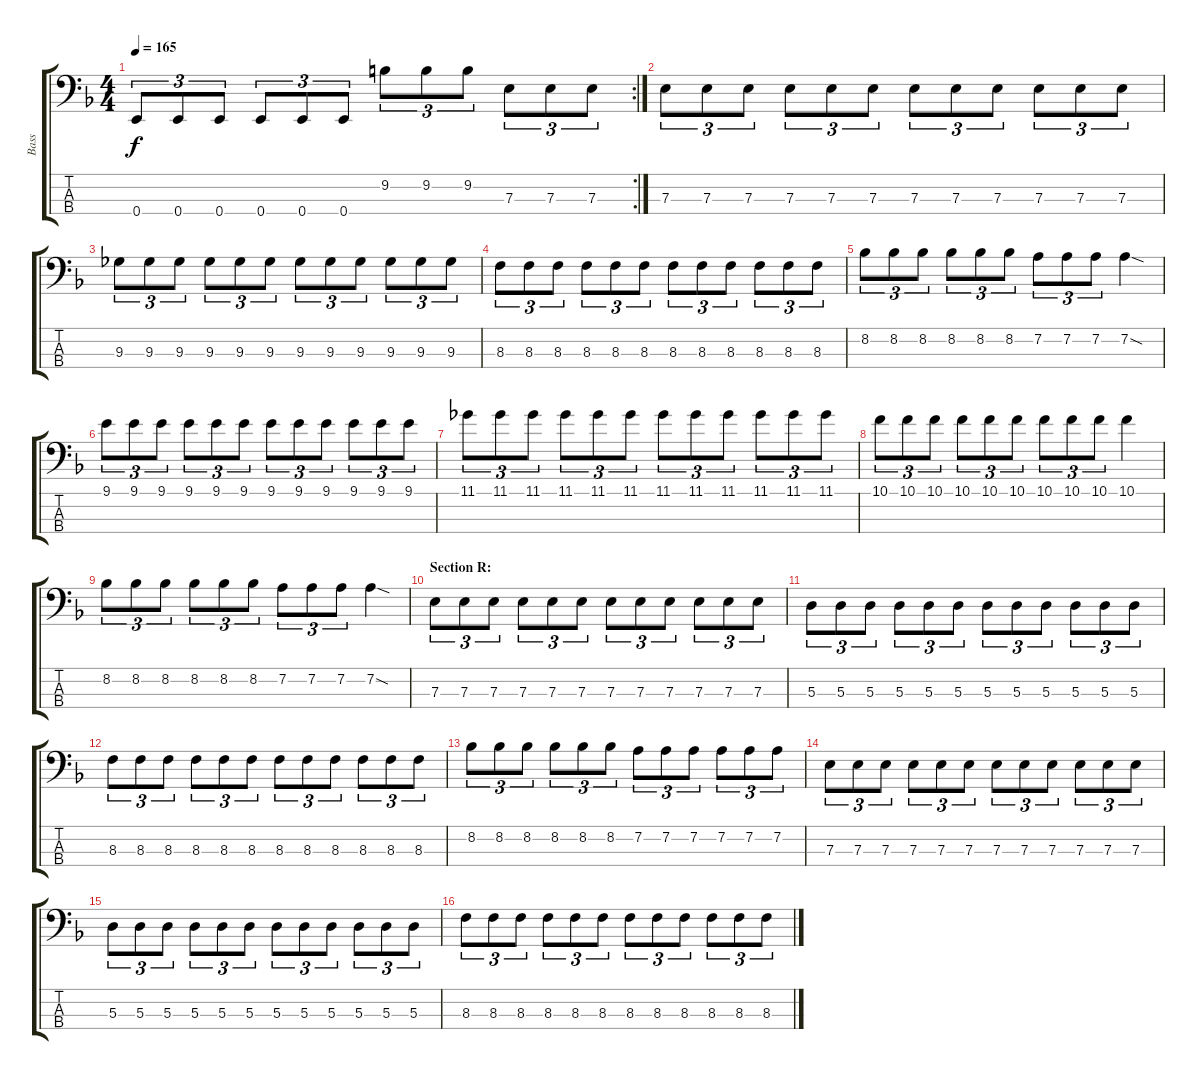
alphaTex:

\track ("Bass" "Bass") {instrument electricbassfinger}
\staff {score tabs}
\tuning (G2 D2 A1 E1) {hide}
\rc 2
\ts (4 4)
\tempo 165
\clef f4
\ks f
0.4.8{tu (3 2) dy f} 0.4.8{tu (3 2)} 0.4.8{tu (3 2)} 0.4.8{tu (3 2)} 0.4.8{tu (3 2)} 0.4.8{tu (3 2)} 9.2.8{tu (3 2)} 9.2.8{tu (3 2)} 9.2.8{tu (3 2)} 7.3.8{tu (3 2)} 7.3.8{tu (3 2)} 7.3.8{tu (3 2)} |
7.3.8{tu (3 2)} 7.3.8{tu (3 2)} 7.3.8{tu (3 2)} 7.3.8{tu (3 2)} 7.3.8{tu (3 2)} 7.3.8{tu (3 2)} 7.3.8{tu (3 2)} 7.3.8{tu (3 2)} 7.3.8{tu (3 2)} 7.3.8{tu (3 2)} 7.3.8{tu (3 2)} 7.3.8{tu (3 2)} |
9.3.8{tu (3 2)} 9.3.8{tu (3 2)} 9.3.8{tu (3 2)} 9.3.8{tu (3 2)} 9.3.8{tu (3 2)} 9.3.8{tu (3 2)} 9.3.8{tu (3 2)} 9.3.8{tu (3 2)} 9.3.8{tu (3 2)} 9.3.8{tu (3 2)} 9.3.8{tu (3 2)} 9.3.8{tu (3 2)} |
8.3.8{tu (3 2)} 8.3.8{tu (3 2)} 8.3.8{tu (3 2)} 8.3.8{tu (3 2)} 8.3.8{tu (3 2)} 8.3.8{tu (3 2)} 8.3.8{tu (3 2)} 8.3.8{tu (3 2)} 8.3.8{tu (3 2)} 8.3.8{tu (3 2)} 8.3.8{tu (3 2)} 8.3.8{tu (3 2)} |
8.2.8{tu (3 2)} 8.2.8{tu (3 2)} 8.2.8{tu (3 2)} 8.2.8{tu (3 2)} 8.2.8{tu (3 2)} 8.2.8{tu (3 2)} 7.2.8{tu (3 2)} 7.2.8{tu (3 2)} 7.2.8{tu (3 2)} 7.2{sod}.4 |
9.1.8{tu (3 2)} 9.1.8{tu (3 2)} 9.1.8{tu (3 2)} 9.1.8{tu (3 2)} 9.1.8{tu (3 2)} 9.1.8{tu (3 2)} 9.1.8{tu (3 2)} 9.1.8{tu (3 2)} 9.1.8{tu (3 2)} 9.1.8{tu (3 2)} 9.1.8{tu (3 2)} 9.1.8{tu (3 2)} |
11.1.8{tu (3 2)} 11.1.8{tu (3 2)} 11.1.8{tu (3 2)} 11.1.8{tu (3 2)} 11.1.8{tu (3 2)} 11.1.8{tu (3 2)} 11.1.8{tu (3 2)} 11.1.8{tu (3 2)} 11.1.8{tu (3 2)} 11.1.8{tu (3 2)} 11.1.8{tu (3 2)} 11.1.8{tu (3 2)} |
10.1.8{tu (3 2)} 10.1.8{tu (3 2)} 10.1.8{tu (3 2)} 10.1.8{tu (3 2)} 10.1.8{tu (3 2)} 10.1.8{tu (3 2)} 10.1.8{tu (3 2)} 10.1.8{tu (3 2)} 10.1.8{tu (3 2)} 10.1.4 |
8.2.8{tu (3 2)} 8.2.8{tu (3 2)} 8.2.8{tu (3 2)} 8.2.8{tu (3 2)} 8.2.8{tu (3 2)} 8.2.8{tu (3 2)} 7.2.8{tu (3 2)} 7.2.8{tu (3 2)} 7.2.8{tu (3 2)} 7.2{sod}.4 |
\section ("" "Section R:")
7.3.8{tu (3 2)} 7.3.8{tu (3 2)} 7.3.8{tu (3 2)} 7.3.8{tu (3 2)} 7.3.8{tu (3 2)} 7.3.8{tu (3 2)} 7.3.8{tu (3 2)} 7.3.8{tu (3 2)} 7.3.8{tu (3 2)} 7.3.8{tu (3 2)} 7.3.8{tu (3 2)} 7.3.8{tu (3 2)} |
5.3.8{tu (3 2)} 5.3.8{tu (3 2)} 5.3.8{tu (3 2)} 5.3.8{tu (3 2)} 5.3.8{tu (3 2)} 5.3.8{tu (3 2)} 5.3.8{tu (3 2)} 5.3.8{tu (3 2)} 5.3.8{tu (3 2)} 5.3.8{tu (3 2)} 5.3.8{tu (3 2)} 5.3.8{tu (3 2)} |
8.3.8{tu (3 2)} 8.3.8{tu (3 2)} 8.3.8{tu (3 2)} 8.3.8{tu (3 2)} 8.3.8{tu (3 2)} 8.3.8{tu (3 2)} 8.3.8{tu (3 2)} 8.3.8{tu (3 2)} 8.3.8{tu (3 2)} 8.3.8{tu (3 2)} 8.3.8{tu (3 2)} 8.3.8{tu (3 2)} |
8.2.8{tu (3 2)} 8.2.8{tu (3 2)} 8.2.8{tu (3 2)} 8.2.8{tu (3 2)} 8.2.8{tu (3 2)} 8.2.8{tu (3 2)} 7.2.8{tu (3 2)} 7.2.8{tu (3 2)} 7.2.8{tu (3 2)} 7.2.8{tu (3 2)} 7.2.8{tu (3 2)} 7.2.8{tu (3 2)} |
7.3.8{tu (3 2)} 7.3.8{tu (3 2)} 7.3.8{tu (3 2)} 7.3.8{tu (3 2)} 7.3.8{tu (3 2)} 7.3.8{tu (3 2)} 7.3.8{tu (3 2)} 7.3.8{tu (3 2)} 7.3.8{tu (3 2)} 7.3.8{tu (3 2)} 7.3.8{tu (3 2)} 7.3.8{tu (3 2)} |
5.3.8{tu (3 2)} 5.3.8{tu (3 2)} 5.3.8{tu (3 2)} 5.3.8{tu (3 2)} 5.3.8{tu (3 2)} 5.3.8{tu (3 2)} 5.3.8{tu (3 2)} 5.3.8{tu (3 2)} 5.3.8{tu (3 2)} 5.3.8{tu (3 2)} 5.3.8{tu (3 2)} 5.3.8{tu (3 2)} |
8.3.8{tu (3 2)} 8.3.8{tu (3 2)} 8.3.8{tu (3 2)} 8.3.8{tu (3 2)} 8.3.8{tu (3 2)} 8.3.8{tu (3 2)} 8.3.8{tu (3 2)} 8.3.8{tu (3 2)} 8.3.8{tu (3 2)} 8.3.8{tu (3 2)} 8.3.8{tu (3 2)} 8.3.8{tu (3 2)}
